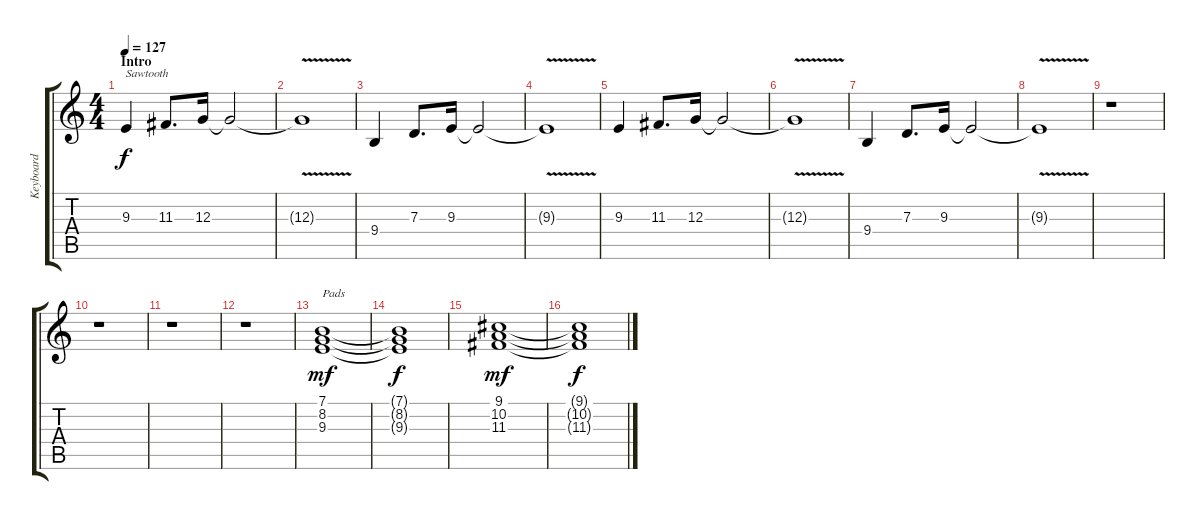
\track ("Keyboard" "Keyboard") {instrument lead2sawtooth}
\staff {score tabs}
\tuning (E4 B3 G3 D3 A2 E2) {hide}
\ts (4 4)
\section ("" "Intro")
\tempo 127
\clef g2
\ks c
9.3.4{txt "Sawtooth" dy f instrument lead2sawtooth} 11.3.8{d} 12.3.16 12.3{t}.2 |
12.3{v t}.1 |
9.4.4 7.3.8{d} 9.3.16 9.3{t}.2 |
9.3{v t}.1 |
9.3.4 11.3.8{d} 12.3.16 12.3{t}.2 |
12.3{v t}.1 |
9.4.4 7.3.8{d} 9.3.16 9.3{t}.2 |
9.3{v t}.1 |
r.1 |
r.1 |
r.1 |
r.1 |
(7.1 8.2 9.3).1{txt "Pads" dy mf instrument stringensemble1} |
(7.1{t} 8.2{t} 9.3{t}).1{dy f} |
(9.1 10.2 11.3).1{dy mf} |
(9.1{t} 10.2{t} 11.3{t}).1{dy f}
